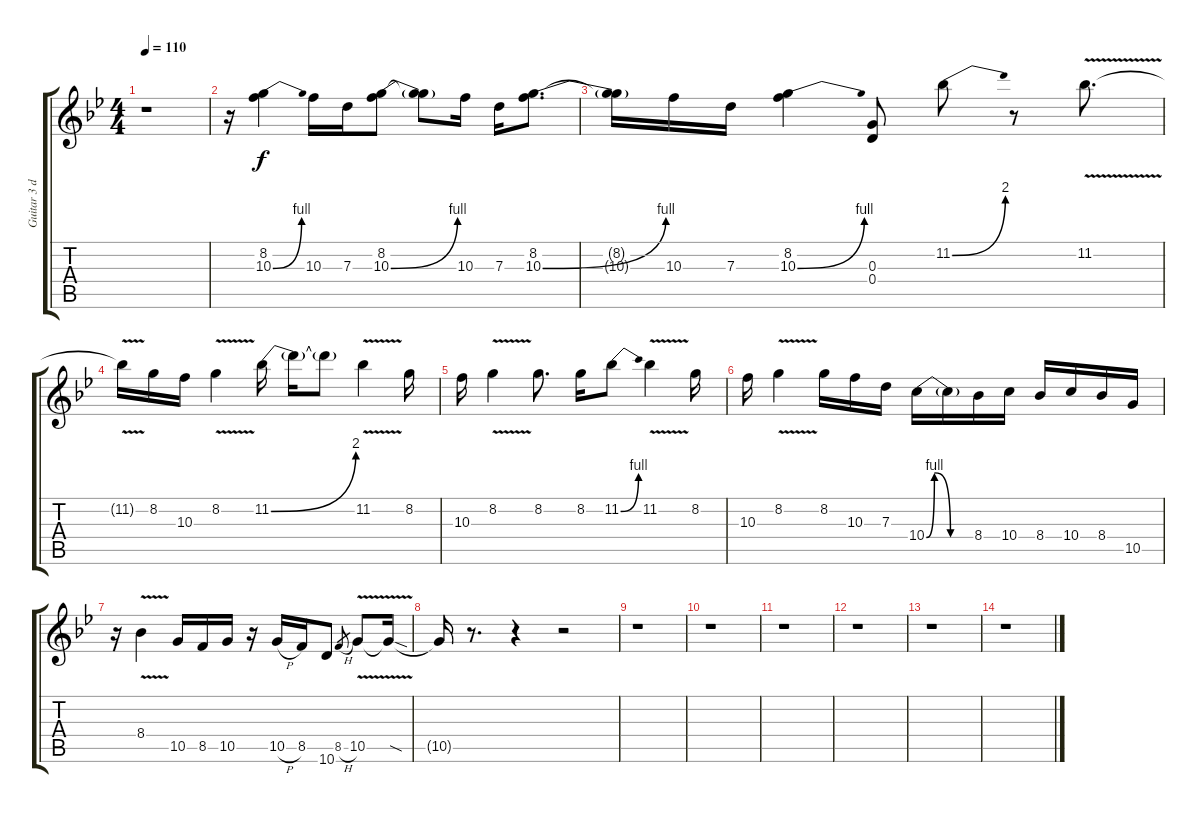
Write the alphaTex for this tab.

\track ("Guitar 3 delay" "Guitar 3 d") {instrument distortionguitar}
\staff {score tabs}
\tuning (E4 B3 G3 D3 A2 E2) {hide}
\ts (4 4)
\tempo 110
\clef g2
\ks gminor
r.1{dy f} |
r.16 (8.2 10.3{be (bend 0 0 60 4)}).4 10.3.16 7.3.16 (8.2 10.3{be (bend 0 0 60 4)}).8 (8.2{t} 10.3{t}).8 10.3.16 7.3.16 (8.2 10.3{be (bend 0 0 60 4)}).8{d} |
(8.2{t} 10.3{t}).16 10.3.16 7.3.16 (8.2 10.3{be (bend 0 0 60 4)}).4 (0.3 0.4).8 11.2{be (bend 0 0 60 8)}.8 r.8 11.2{v}.8{d} |
11.2{t}.16 8.2.16 10.3.16 8.2{v}.4 11.2{be (bend 0 0 60 8)}.16 11.2{t}.16 11.2{t}.8 11.2{v}.4 8.2.16 |
10.3.16 8.2{v}.4 8.2.8{d} 8.2.16 11.2{be (bend 0 0 60 4)}.8 11.2{v}.4 8.2.16 |
10.3.16 8.2{v}.4 8.2.16 10.3.16 7.3.16 10.4{be (custom 0 0 10 4 30 0 60 0)}.16 10.4{t}.16 8.4.16 10.4.16 8.4.16 10.4.16 8.4.16 10.5.16 |
r.16 8.4{v}.4 10.5.16 8.5.16 10.5.16 r.16 10.5{h}.16 8.5.16 10.6.8 8.5{h}.8{gr} 10.5{v}.8 10.5{sod t}.16 |
10.5{t}.16 r.8{d} r.4 r.2 |
r.1 |
r.1 |
r.1 |
r.1 |
r.1 |
r.1
